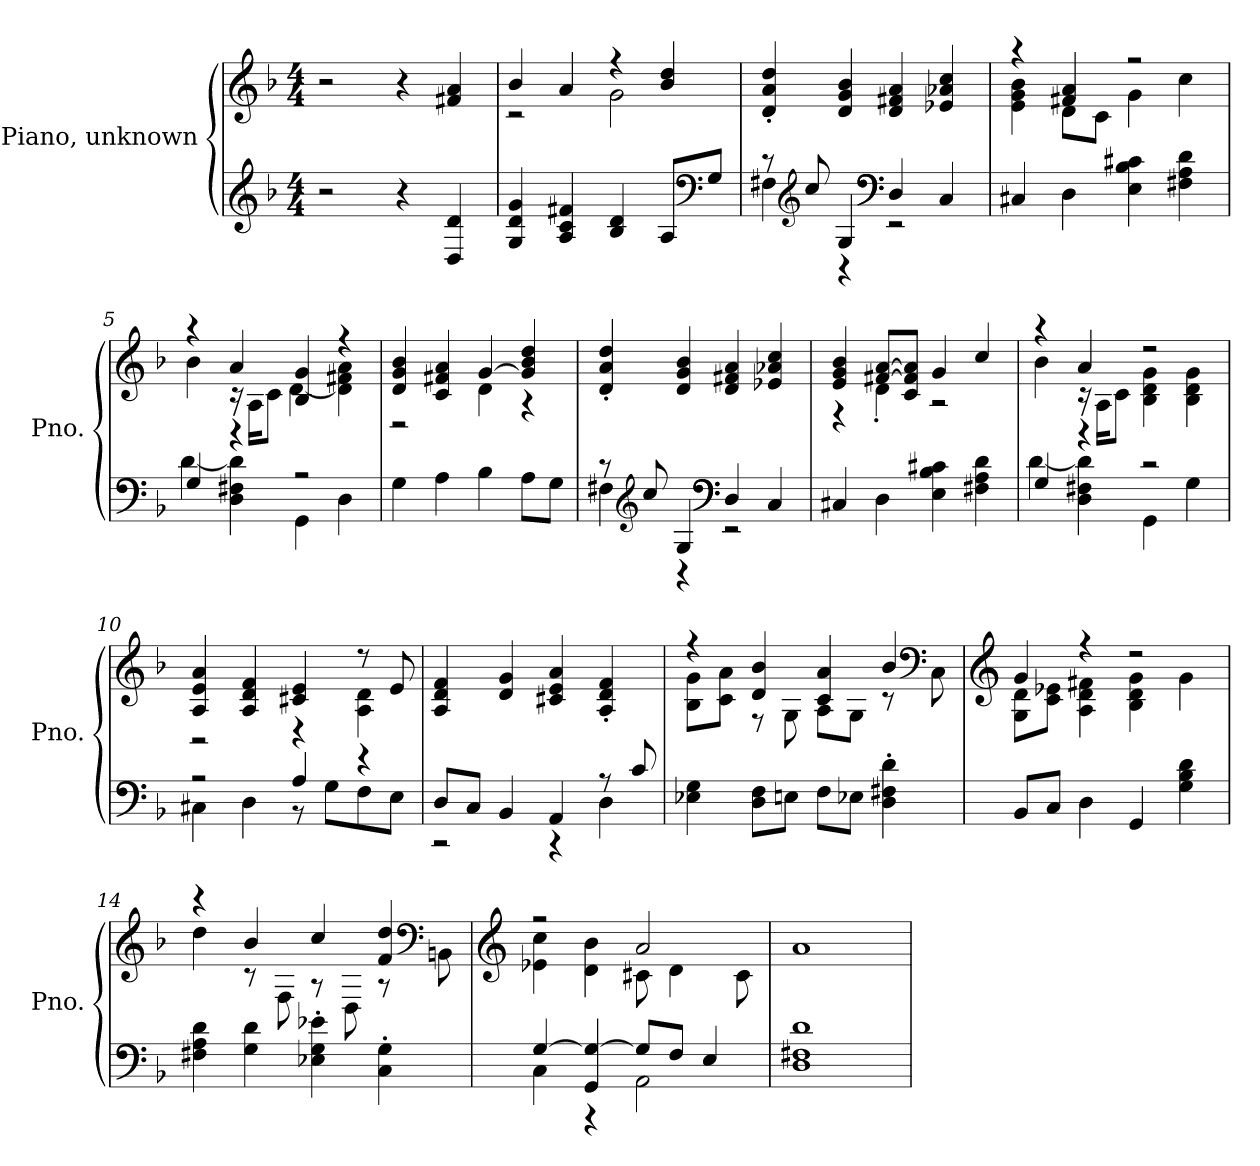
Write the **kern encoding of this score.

**kern	**kern
*part1	*part1
*staff2	*staff1
*I"Piano, unknown	*
*I'Pno.	*
*clefG2	*clefG2
*k[b-]	*k[b-]
*M4/4	*M4/4
*MM120	*MM120
=1	=1
2r	2r
4r	4r
4D/ 4d/	4f#X/ 4a/
=2	=2
*	*^
4G/ 4d/ 4g/	4b-/	2r
4A/ 4c/ 4f#X/	4a/	.
4B-/ 4d/	4r	2g\
8A/L	4b-/ 4dd/	.
*clefF4	*	*
8G/J	.	.
*	*v	*v
=3	=3
*^	*
8r	4F#X\	4d/' 4a/' 4dd/'
*clefG2	*	*
8cc/	.	.
4G/	4r	4d/ 4g/ 4b-/
*clefF4	*	*
4D/	2r	4d/ 4f#X/ 4a/
4C/	.	4e-X/ 4a-X/ 4cc/
*v	*v	*
=4	=4
*	*^
4C#X/	4r	4e\ 4g\ 4b-\
4D\	4f#X/ 4a/	8d\L
.	.	8c\J
4E\ 4B-\ 4c#X\	2r	4g\
4F#X\ 4A\ 4d\	.	4cc\
=5	=5	=5
*^	*	*
4G/	[4d\	4r	4b-\
4r	4D\ 4F#X\ 4d\]	4a/	16r
.	.	.	16A\KL
.	.	.	8c\J
2r	4GG\	4B-/ 4g/	[4d\
.	4D\	4r	4d\] 4f#X\ 4a\
*v	*v	*	*
!!LO:LB:g=z	!!
=6	=6	=6
4G\	4d/ 4g/ 4b-/	2r
4A\	4c/ 4f#X/ 4a/	.
4B-\	[4g/	4d\
8A\L	4g/] 4b-/ 4dd/	4r
8G\J	.	.
*	*v	*v
=7	=7
*^	*
8r	4F#X\	4d/' 4a/' 4dd/'
*clefG2	*	*
8cc/	.	.
4G/	4r	4d/ 4g/ 4b-/
*clefF4	*	*
4D/	2r	4d/ 4f#X/ 4a/
4C/	.	4e-X/ 4a-X/ 4cc/
*v	*v	*
=8	=8
*	*^
4C#X/	4e/ 4g/ 4b-/	4r
4D\	[8f#X/ [8a/L	4d'\
.	8c/ 8f#/] 8a/]J	.
4E\ 4B-\ 4c#X\	4g/	2r
4F#X\ 4A\ 4d\	4cc/	.
=9	=9	=9
*^	*	*
4G/	[4d\	4r	4b-\
4r	4D\ 4F#X\ 4d\]	4a/	16r
.	.	.	16A\KL
.	.	.	8c\J
2r	4GG\	2r	4B-\ 4d\ 4g\
.	4G\	.	4B-\ 4d\ 4g\
!!LO:LB:g=z	!!
=10	=10	=10	=10
2r	4C#X\	4A/ 4e/ 4a/	2r
.	4D\	4A/ 4d/ 4f/	.
4A/	8r	4c#X/ 4e/	4r
.	8G\L	.	.
4r	8F\	8r	4A\ 4d\
.	8E\J	8e/	.
*	*	*v	*v
=11	=11	=11
8D/L	2r	4A/ 4d/ 4f/
8C/J	.	.
4BB-/	.	4d/ 4g/
4AA/	4r	4c#X/ 4e/ 4a/
8r	4D\	4A/' 4d/' 4f/'
8c/	.	.
*v	*v	*
=12	=12
*	*^
4E-X\ 4G\	4r	8B-\ 8g\L
.	.	8c\ 8a\J
8D\ 8F\L	4d/ 4b-/	8r
8En\J	.	8G\
8F\L	4c/ 4a/	8A\L
8E-X\J	.	8G\J
4D\' 4F#X\' 4d\'	4b-/	8r
*	*clefF4	*
.	.	8C\
=13	=13	=13
*	*clefG2	*
8BB-/L	4g/	8G\ 8d\L
8C/J	.	8c\ 8e-X\J
4D\	4r	4A\ 4d\ 4f#X\
4GG/	2r	4B-\ 4d\ 4g\
4G\ 4B-\ 4d\	.	4g\
!!LO:LB:g=z	!!
=14	=14	=14
4F#X\ 4A\ 4d\	4r	4dd\
4G\ 4d\	4b-/	8r
.	.	8F\
4E-X\' 4G\' 4e-X\'	4cc/	8r
.	.	8D\
4C\' 4G\'	4f/ 4dd/	8r
*	*clefF4	*
.	.	8BBn\
=15	=15	=15
*	*clefG2	*
*^	*	*
[4G/	4C\	2r	4e-X\ 4cc\
4GG/ 4G/_	4r	.	4d\ 4b-\
8G/L]	2AA\	2a/	8c#X\
8F/J	.	.	4d\
4E/	.	.	.
.	.	.	8c#\
*v	*v	*	*
*	*v	*v
=16	=16
1D 1F#X 1d	1a
=	=
*-	*-
